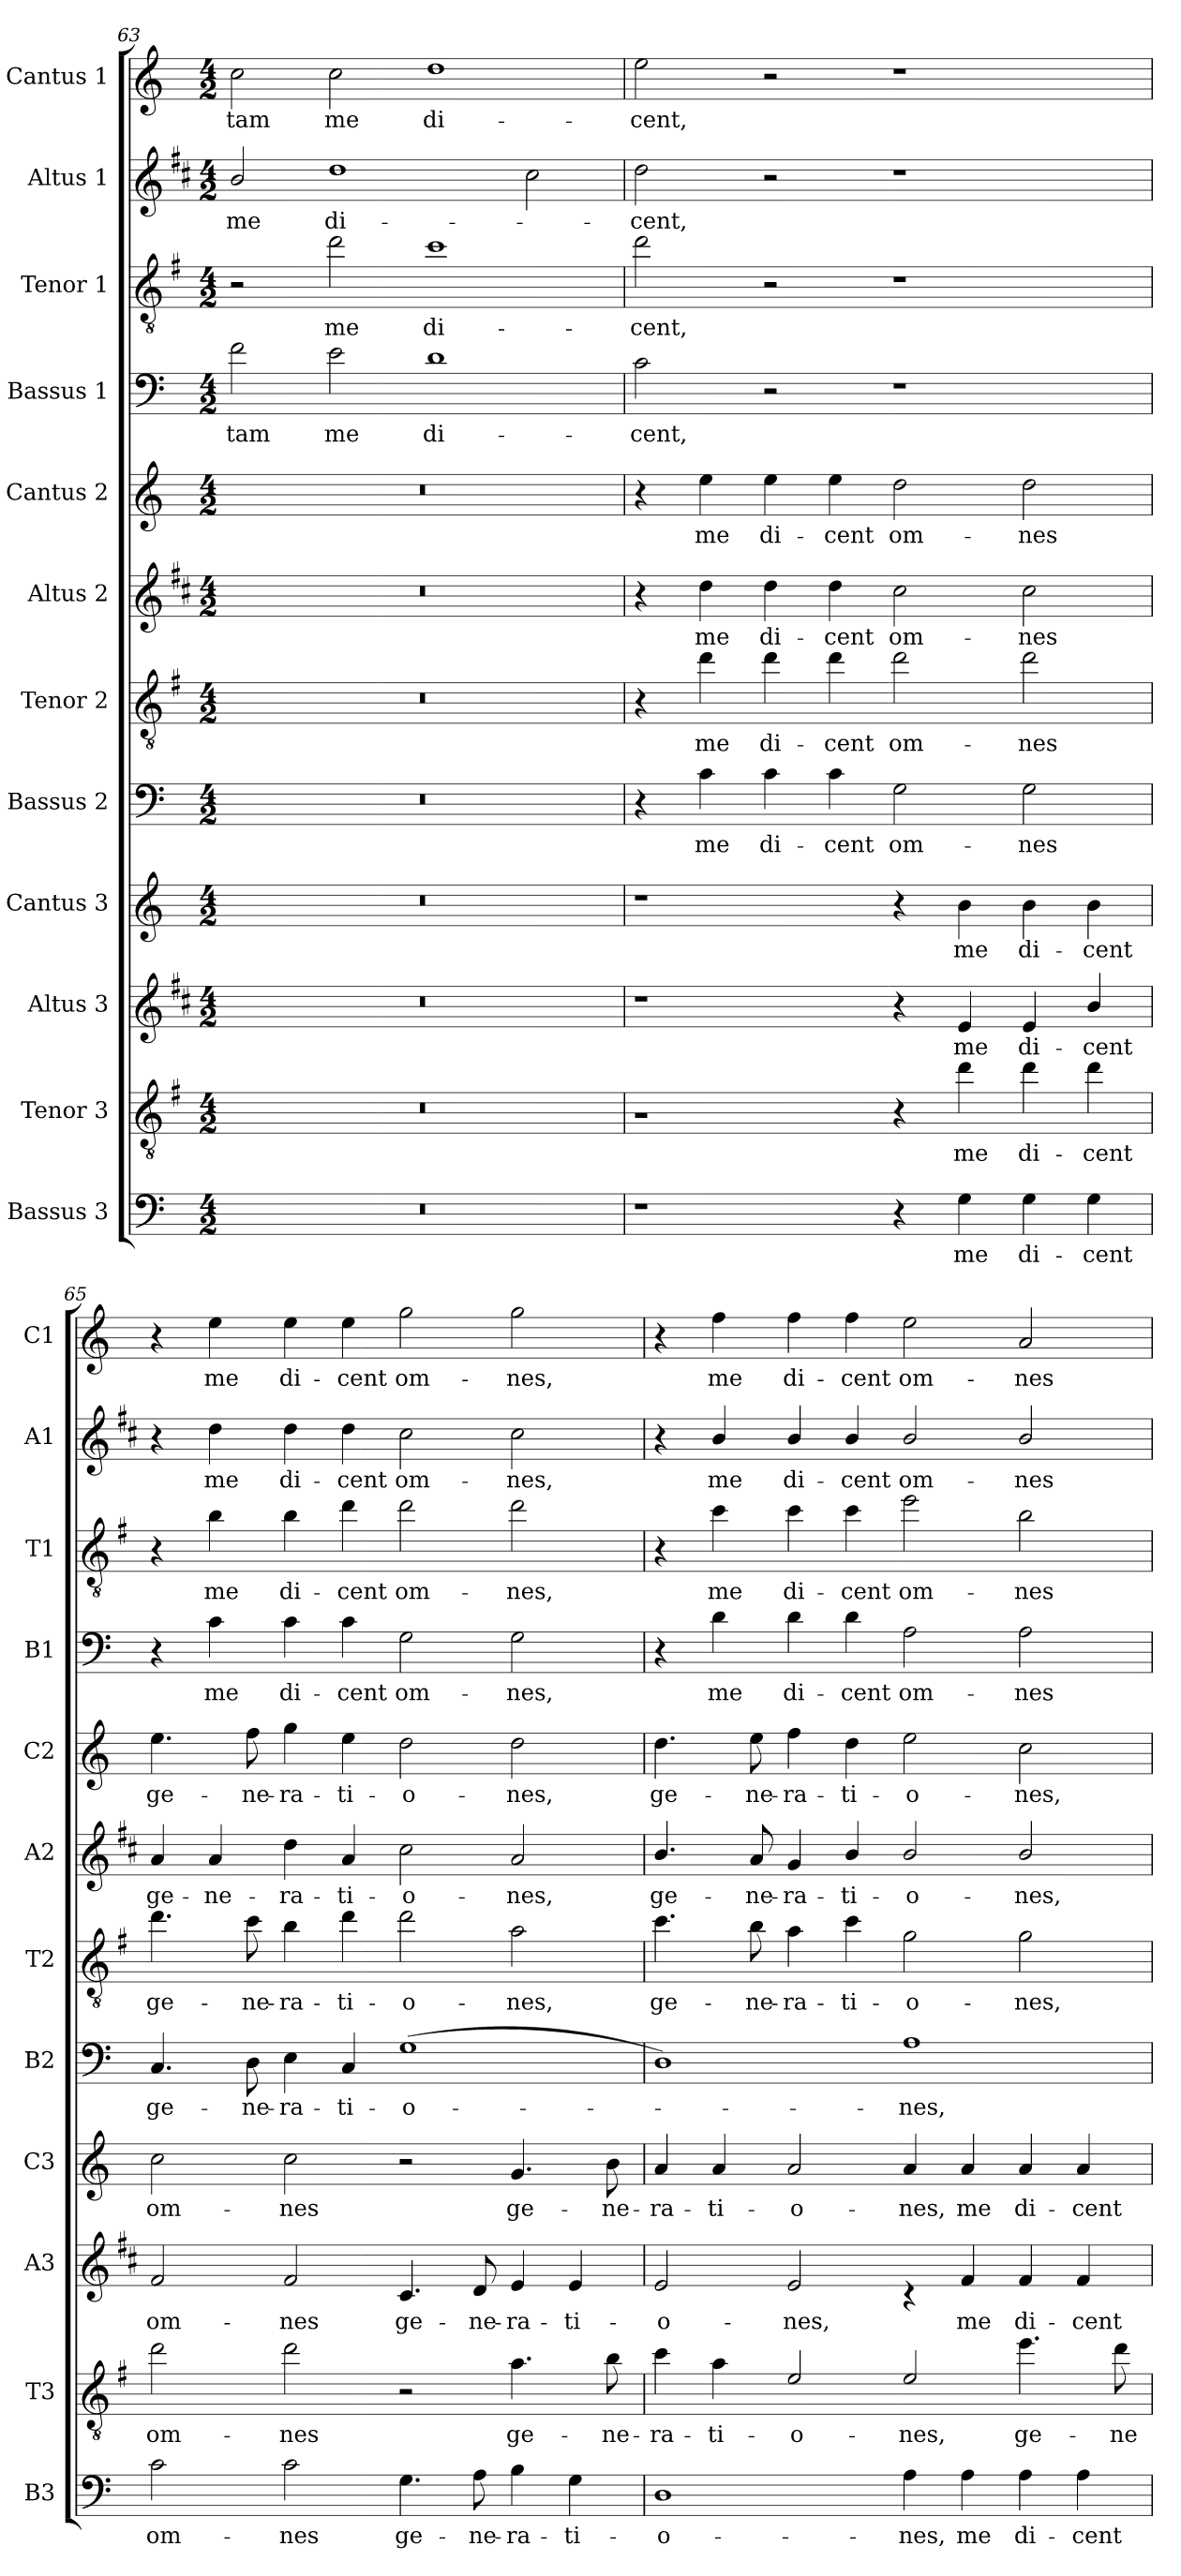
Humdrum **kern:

**kern	**text	**kern	**text	**kern	**text	**kern	**text	**kern	**text	**kern	**text	**kern	**text	**kern	**text	**kern	**text	**kern	**text	**kern	**text	**kern	**text
*part12	*part12	*part11	*part11	*part10	*part10	*part9	*part9	*part8	*part8	*part7	*part7	*part6	*part6	*part5	*part5	*part4	*part4	*part3	*part3	*part2	*part2	*part1	*part1
*staff12	*staff12	*staff11	*staff11	*staff10	*staff10	*staff9	*staff9	*staff8	*staff8	*staff7	*staff7	*staff6	*staff6	*staff5	*staff5	*staff4	*staff4	*staff3	*staff3	*staff2	*staff2	*staff1	*staff1
*I"Bassus 3	*	*I"Tenor 3	*	*I"Altus 3	*	*I"Cantus 3	*	*I"Bassus 2	*	*I"Tenor 2	*	*I"Altus 2	*	*I"Cantus 2	*	*I"Bassus 1	*	*I"Tenor 1	*	*I"Altus 1	*	*I"Cantus 1	*
*I'B3	*	*I'T3	*	*I'A3	*	*I'C3	*	*I'B2	*	*I'T2	*	*I'A2	*	*I'C2	*	*I'B1	*	*I'T1	*	*I'A1	*	*I'C1	*
*clefF4	*	*clefGv2	*	*clefG2	*	*clefG2	*	*clefF4	*	*clefGv2	*	*clefG2	*	*clefG2	*	*clefF4	*	*clefGv2	*	*clefG2	*	*clefG2	*
*	*	*ITrd4c7	*	*ITrd1c2	*	*	*	*	*	*ITrd4c7	*	*ITrd1c2	*	*	*	*	*	*ITrd4c7	*	*ITrd1c2	*	*	*
*k[]	*	*k[]	*	*k[]	*	*k[]	*	*k[]	*	*k[]	*	*k[]	*	*k[]	*	*k[]	*	*k[]	*	*k[]	*	*k[]	*
*C:	*	*C:	*	*C:	*	*C:	*	*C:	*	*C:	*	*C:	*	*C:	*	*C:	*	*C:	*	*C:	*	*C:	*
*M4/2	*	*M4/2	*	*M4/2	*	*M4/2	*	*M4/2	*	*M4/2	*	*M4/2	*	*M4/2	*	*M4/2	*	*M4/2	*	*M4/2	*	*M4/2	*
=63	=63	=63	=63	=63	=63	=63	=63	=63	=63	=63	=63	=63	=63	=63	=63	=63	=63	=63	=63	=63	=63	=63	=63
!	!	!	!	!	!	!	!	!	!	!	!	!	!	!	!	!	!LO:LY:b	!	!	!	!LO:LY:b	!	!LO:LY:b
0r	.	0r	.	0r	.	0r	.	0r	.	0r	.	0r	.	0r	.	2f\	-tam	2r	.	2a/	me	2cc\	-tam
!	!	!	!	!	!	!	!	!	!	!	!	!	!	!	!	!	!LO:LY:b	!	!LO:LY:b	!	!LO:LY:b	!	!LO:LY:b
.	.	.	.	.	.	.	.	.	.	.	.	.	.	.	.	2e\	me	2g\	me	1cc	di-	2cc\	me
!	!	!	!	!	!	!	!	!	!	!	!	!	!	!	!	!	!LO:LY:b	!	!LO:LY:b	!	!	!	!LO:LY:b
.	.	.	.	.	.	.	.	.	.	.	.	.	.	.	.	1d	di-	1f	di-	.	.	1dd	di-
.	.	.	.	.	.	.	.	.	.	.	.	.	.	.	.	.	.	.	.	2b\	.	.	.
!!LO:PB:g=z
=64	=64	=64	=64	=64	=64	=64	=64	=64	=64	=64	=64	=64	=64	=64	=64	=64	=64	=64	=64	=64	=64	=64	=64
!	!	!	!	!	!	!	!	!	!	!	!	!	!	!	!	!	!LO:LY:b	!	!LO:LY:b	!	!LO:LY:b	!	!LO:LY:b
1r	.	1rc	.	1r	.	1r	.	4r	.	4r	.	4r	.	4r	.	2c\	-cent,	2g\	-cent,	2cc\	-cent,	2ee\	-cent,
!	!	!	!	!	!	!	!	!	!LO:LY:b	!	!LO:LY:b	!	!LO:LY:b	!	!LO:LY:b	!	!	!	!	!	!	!	!
.	.	.	.	.	.	.	.	4c\	me	4g\	me	4cc\	me	4ee\	me	.	.	.	.	.	.	.	.
!	!	!	!	!	!	!	!	!	!LO:LY:b	!	!LO:LY:b	!	!LO:LY:b	!	!LO:LY:b	!	!	!	!	!	!	!	!
.	.	.	.	.	.	.	.	4c\	di-	4g\	di-	4cc\	di-	4ee\	di-	2r	.	2r	.	2r	.	2r	.
!	!	!	!	!	!	!	!	!	!LO:LY:b	!	!LO:LY:b	!	!LO:LY:b	!	!LO:LY:b	!	!	!	!	!	!	!	!
.	.	.	.	.	.	.	.	4c\	-cent	4g\	-cent	4cc\	-cent	4ee\	-cent	.	.	.	.	.	.	.	.
!	!	!	!	!	!	!	!	!	!LO:LY:b	!	!LO:LY:b	!	!LO:LY:b	!	!LO:LY:b	!	!	!	!	!	!	!	!
4r	.	4r	.	4r	.	4r	.	2G\	om-	2g\	om-	2b\	om-	2dd\	om-	1r	.	1r	.	1r	.	1r	.
!	!LO:LY:b	!	!LO:LY:b	!	!LO:LY:b	!	!LO:LY:b	!	!	!	!	!	!	!	!	!	!	!	!	!	!	!	!
4G\	me	4g\	me	4d/	me	4b\	me	.	.	.	.	.	.	.	.	.	.	.	.	.	.	.	.
!	!LO:LY:b	!	!LO:LY:b	!	!LO:LY:b	!	!LO:LY:b	!	!LO:LY:b	!	!LO:LY:b	!	!LO:LY:b	!	!LO:LY:b	!	!	!	!	!	!	!	!
4G\	di-	4g\	di-	4d/	di-	4b\	di-	2G\	-nes	2g\	-nes	2b\	-nes	2dd\	-nes	.	.	.	.	.	.	.	.
!	!LO:LY:b	!	!LO:LY:b	!	!LO:LY:b	!	!LO:LY:b	!	!	!	!	!	!	!	!	!	!	!	!	!	!	!	!
4G\	-cent	4g\	-cent	4a/	-cent	4b\	-cent	.	.	.	.	.	.	.	.	.	.	.	.	.	.	.	.
=65	=65	=65	=65	=65	=65	=65	=65	=65	=65	=65	=65	=65	=65	=65	=65	=65	=65	=65	=65	=65	=65	=65	=65
!	!LO:LY:b	!	!LO:LY:b	!	!LO:LY:b	!	!LO:LY:b	!	!LO:LY:b	!	!LO:LY:b	!	!LO:LY:b	!	!LO:LY:b	!	!	!	!	!	!	!	!
2c\	om-	2g\	om-	2e/	om-	2cc\	om-	4.C/	ge-	4.g\	ge-	4g/	ge-	4.ee\	ge-	4r	.	4r	.	4r	.	4r	.
!	!	!	!	!	!	!	!	!	!	!	!	!	!LO:LY:b	!	!	!	!LO:LY:b	!	!LO:LY:b	!	!LO:LY:b	!	!LO:LY:b
.	.	.	.	.	.	.	.	.	.	.	.	4g/	-ne-	.	.	4c\	me	4e\	me	4cc\	me	4ee\	me
!	!	!	!	!	!	!	!	!	!LO:LY:b	!	!LO:LY:b	!	!	!	!LO:LY:b	!	!	!	!	!	!	!	!
.	.	.	.	.	.	.	.	8D\	-ne-	8f\	-ne-	.	.	8ff\	-ne-	.	.	.	.	.	.	.	.
!	!LO:LY:b	!	!LO:LY:b	!	!LO:LY:b	!	!LO:LY:b	!	!LO:LY:b	!	!LO:LY:b	!	!LO:LY:b	!	!LO:LY:b	!	!LO:LY:b	!	!LO:LY:b	!	!LO:LY:b	!	!LO:LY:b
2c\	-nes	2g\	-nes	2e/	-nes	2cc\	-nes	4E\	-ra-	4e\	-ra-	4cc\	-ra-	4gg\	-ra-	4c\	di-	4e\	di-	4cc\	di-	4ee\	di-
!	!	!	!	!	!	!	!	!	!LO:LY:b	!	!LO:LY:b	!	!LO:LY:b	!	!LO:LY:b	!	!LO:LY:b	!	!LO:LY:b	!	!LO:LY:b	!	!LO:LY:b
.	.	.	.	.	.	.	.	4C/	-ti-	4g\	-ti-	4g/	-ti-	4ee\	-ti-	4c\	-cent	4g\	-cent	4cc\	-cent	4ee\	-cent
!	!LO:LY:b	!	!	!	!LO:LY:b	!	!	!	!LO:LY:b	!	!LO:LY:b	!	!LO:LY:b	!	!LO:LY:b	!	!LO:LY:b	!	!LO:LY:b	!	!LO:LY:b	!	!LO:LY:b
4.G\	ge-	2r	.	4.B/	ge-	2r	.	(>1G	-o-	2g\	-o-	2b\	-o-	2dd\	-o-	2G\	om-	2g\	om-	2b\	om-	2gg\	om-
!	!LO:LY:b	!	!	!	!LO:LY:b	!	!	!	!	!	!	!	!	!	!	!	!	!	!	!	!	!	!
8A\	-ne-	.	.	8c/	-ne-	.	.	.	.	.	.	.	.	.	.	.	.	.	.	.	.	.	.
!	!LO:LY:b	!	!LO:LY:b	!	!LO:LY:b	!	!LO:LY:b	!	!	!	!LO:LY:b	!	!LO:LY:b	!	!LO:LY:b	!	!LO:LY:b	!	!LO:LY:b	!	!LO:LY:b	!	!LO:LY:b
4B\	-ra-	4.d\	ge-	4d/	-ra-	4.g/	ge-	.	.	2d\	-nes,	2g/	-nes,	2dd\	-nes,	2G\	-nes,	2g\	-nes,	2b\	-nes,	2gg\	-nes,
!	!LO:LY:b	!	!	!	!LO:LY:b	!	!	!	!	!	!	!	!	!	!	!	!	!	!	!	!	!	!
4G\	-ti-	.	.	4d/	-ti-	.	.	.	.	.	.	.	.	.	.	.	.	.	.	.	.	.	.
!	!	!	!LO:LY:b	!	!	!	!LO:LY:b	!	!	!	!	!	!	!	!	!	!	!	!	!	!	!	!
.	.	8e\	-ne-	.	.	8b\	-ne-	.	.	.	.	.	.	.	.	.	.	.	.	.	.	.	.
=66	=66	=66	=66	=66	=66	=66	=66	=66	=66	=66	=66	=66	=66	=66	=66	=66	=66	=66	=66	=66	=66	=66	=66
!	!LO:LY:b	!	!LO:LY:b	!	!LO:LY:b	!	!LO:LY:b	!	!	!	!LO:LY:b	!	!LO:LY:b	!	!LO:LY:b	!	!	!	!	!	!	!	!
1D	-o-	4f\	-ra-	2d/	-o-	4a/	-ra-	1D)	.	4.f\	ge-	4.a/	ge-	4.dd\	ge-	4r	.	4r	.	4r	.	4r	.
!	!	!	!LO:LY:b	!	!	!	!LO:LY:b	!	!	!	!	!	!	!	!	!	!LO:LY:b	!	!LO:LY:b	!	!LO:LY:b	!	!LO:LY:b
.	.	4d\	-ti-	.	.	4a/	-ti-	.	.	.	.	.	.	.	.	4d\	me	4f\	me	4a/	me	4ff\	me
!	!	!	!	!	!	!	!	!	!	!	!LO:LY:b	!	!LO:LY:b	!	!LO:LY:b	!	!	!	!	!	!	!	!
.	.	.	.	.	.	.	.	.	.	8e\	-ne-	8g/	-ne-	8ee\	-ne-	.	.	.	.	.	.	.	.
!	!	!	!LO:LY:b	!	!LO:LY:b	!	!LO:LY:b	!	!	!	!LO:LY:b	!	!LO:LY:b	!	!LO:LY:b	!	!LO:LY:b	!	!LO:LY:b	!	!LO:LY:b	!	!LO:LY:b
.	.	2A/	-o-	2d/	-nes,	2a/	-o-	.	.	4d\	-ra-	4f/	-ra-	4ff\	-ra-	4d\	di-	4f\	di-	4a/	di-	4ff\	di-
!	!	!	!	!	!	!	!	!	!	!	!LO:LY:b	!	!LO:LY:b	!	!LO:LY:b	!	!LO:LY:b	!	!LO:LY:b	!	!LO:LY:b	!	!LO:LY:b
.	.	.	.	.	.	.	.	.	.	4f\	-ti-	4a/	-ti-	4dd\	-ti-	4d\	-cent	4f\	-cent	4a/	-cent	4ff\	-cent
!	!LO:LY:b	!	!LO:LY:b	!	!	!	!LO:LY:b	!	!LO:LY:b	!	!LO:LY:b	!	!LO:LY:b	!	!LO:LY:b	!	!LO:LY:b	!	!LO:LY:b	!	!LO:LY:b	!	!LO:LY:b
4A\	-nes,	2A/	-nes,	4rc	.	4a/	-nes,	1A	-nes,	2c\	-o-	2a/	-o-	2ee\	-o-	2A\	om-	2a\	om-	2a/	om-	2ee\	om-
!	!LO:LY:b	!	!	!	!LO:LY:b	!	!LO:LY:b	!	!	!	!	!	!	!	!	!	!	!	!	!	!	!	!
4A\	me	.	.	4e/	me	4a/	me	.	.	.	.	.	.	.	.	.	.	.	.	.	.	.	.
!	!LO:LY:b	!	!LO:LY:b	!	!LO:LY:b	!	!LO:LY:b	!	!	!	!LO:LY:b	!	!LO:LY:b	!	!LO:LY:b	!	!LO:LY:b	!	!LO:LY:b	!	!LO:LY:b	!	!LO:LY:b
4A\	di-	4.a\	ge-	4e/	di-	4a/	di-	.	.	2c\	-nes,	2a/	-nes,	2cc\	-nes,	2A\	-nes	2e\	-nes	2a/	-nes	2a/	-nes
!	!LO:LY:b	!	!	!	!LO:LY:b	!	!LO:LY:b	!	!	!	!	!	!	!	!	!	!	!	!	!	!	!	!
4A\	-cent	.	.	4e/	-cent	4a/	-cent	.	.	.	.	.	.	.	.	.	.	.	.	.	.	.	.
!	!	!	!LO:LY:b	!	!	!	!	!	!	!	!	!	!	!	!	!	!	!	!	!	!	!	!
.	.	8g\	-ne-	.	.	.	.	.	.	.	.	.	.	.	.	.	.	.	.	.	.	.	.
=	=	=	=	=	=	=	=	=	=	=	=	=	=	=	=	=	=	=	=	=	=	=	=
*-	*-	*-	*-	*-	*-	*-	*-	*-	*-	*-	*-	*-	*-	*-	*-	*-	*-	*-	*-	*-	*-	*-	*-
